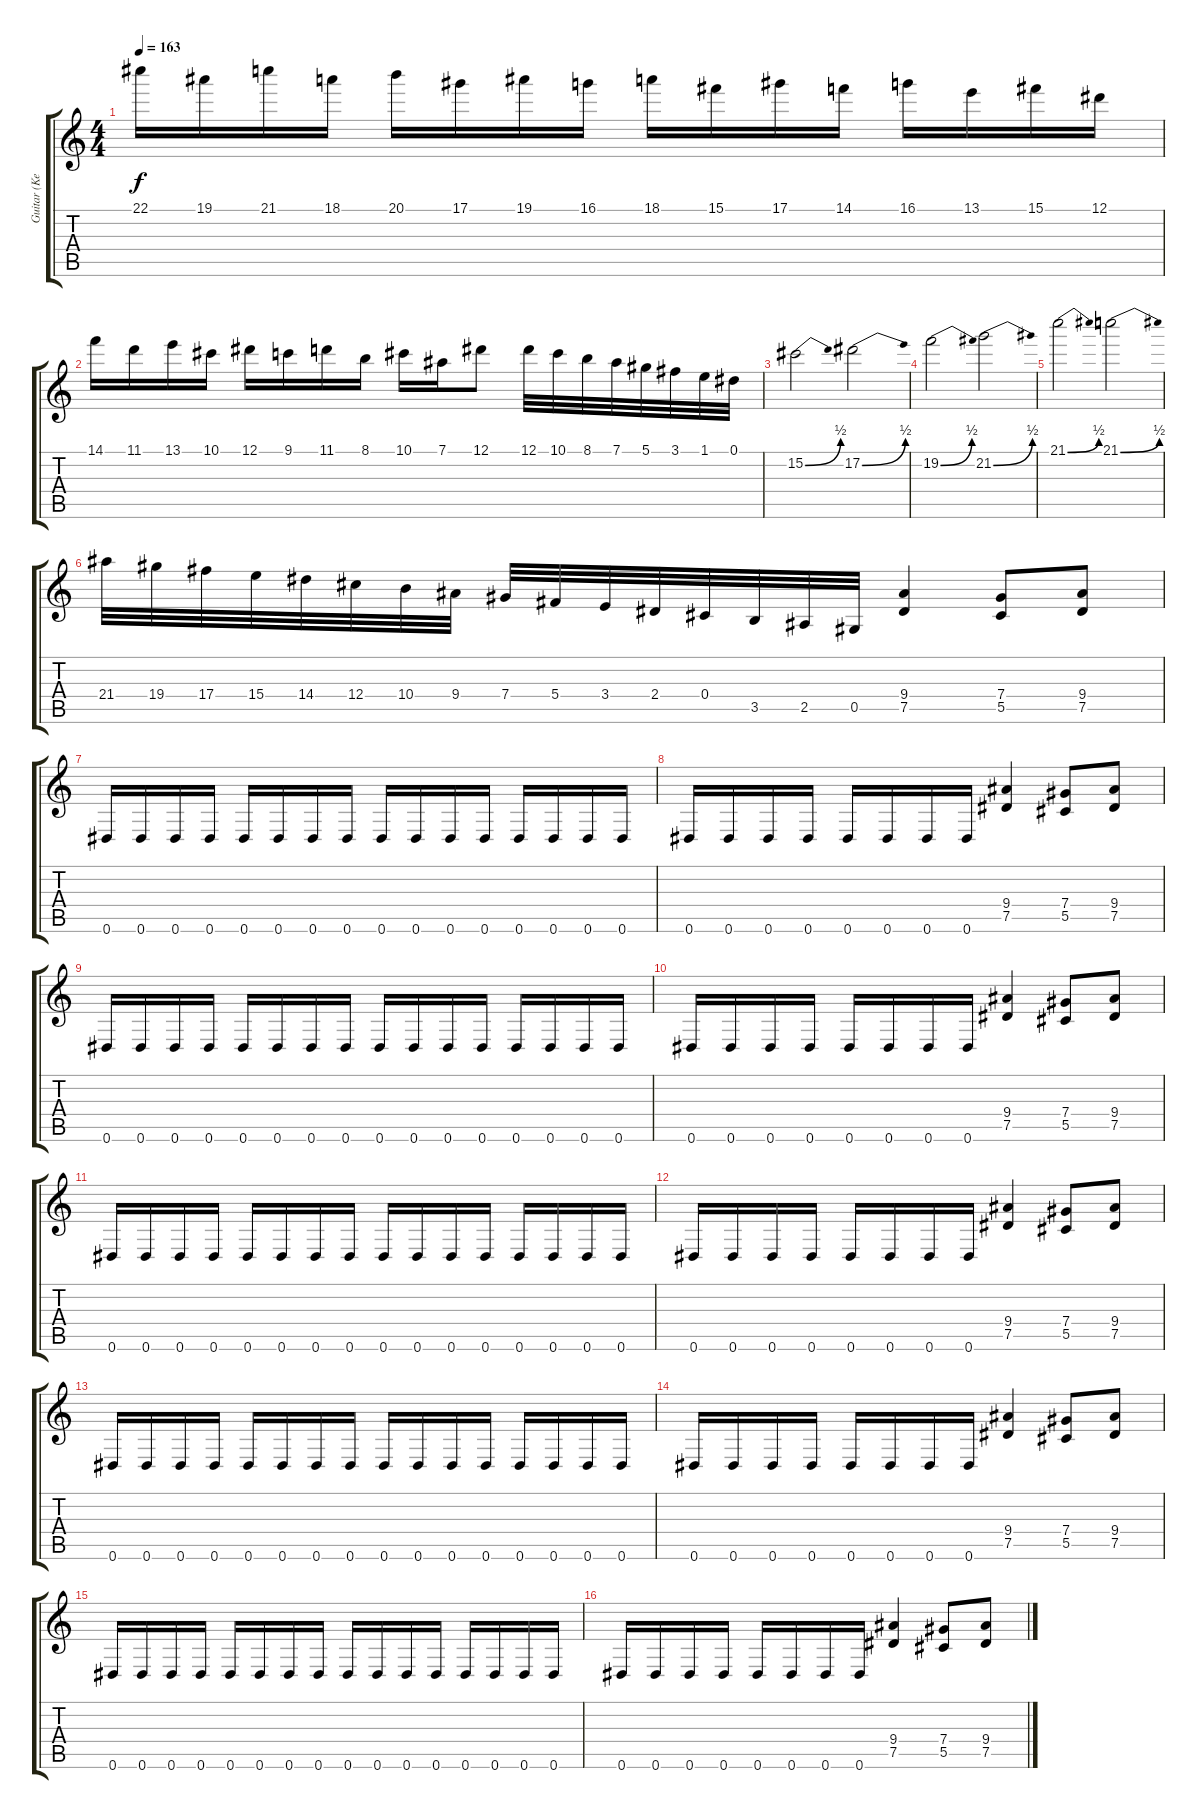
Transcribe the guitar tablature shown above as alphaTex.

\track ("Guitar (Kerry King)" "Guitar (Ke") {instrument distortionguitar}
\staff {score tabs}
\tuning (Eb4 Bb3 Gb3 Db3 Ab2 Eb2) {hide}
\ts (4 4)
\tempo 163
\clef g2
\ks c
22.1.16{dy f} 19.1.16 21.1.16 18.1.16 20.1.16 17.1.16 19.1.16 16.1.16 18.1.16 15.1.16 17.1.16 14.1.16 16.1.16 13.1.16 15.1.16 12.1.16 |
14.1.16 11.1.16 13.1.16 10.1.16 12.1.16 9.1.16 11.1.16 8.1.16 10.1.16 7.1.16 12.1.8 12.1.32{instrument guitarfretnoise} 10.1.32 8.1.32 7.1.32 5.1.32 3.1.32 1.1.32 0.1.32 |
15.2{be (bend 0 0 60 2)}.2{instrument distortionguitar} 17.2{be (bend 0 0 60 2)}.2 |
19.2{be (bend 0 0 60 2)}.2 21.2{be (bend 0 0 60 2)}.2 |
21.1{be (bend 0 0 60 2)}.2 21.1{be (bend 0 0 60 2)}.2 |
21.4.32{instrument guitarfretnoise} 19.4.32 17.4.32 15.4.32 14.4.32 12.4.32 10.4.32 9.4.32 7.4.32 5.4.32 3.4.32 2.4.32 0.4.32 3.5.32 2.5.32 0.5.32 (9.4 7.5).4{instrument distortionguitar} (7.4 5.5).8 (9.4 7.5).8 |
0.6.16 0.6.16 0.6.16 0.6.16 0.6.16 0.6.16 0.6.16 0.6.16 0.6.16 0.6.16 0.6.16 0.6.16 0.6.16 0.6.16 0.6.16 0.6.16 |
0.6.16 0.6.16 0.6.16 0.6.16 0.6.16 0.6.16 0.6.16 0.6.16 (9.4 7.5).4 (7.4 5.5).8 (9.4 7.5).8 |
0.6.16 0.6.16 0.6.16 0.6.16 0.6.16 0.6.16 0.6.16 0.6.16 0.6.16 0.6.16 0.6.16 0.6.16 0.6.16 0.6.16 0.6.16 0.6.16 |
0.6.16 0.6.16 0.6.16 0.6.16 0.6.16 0.6.16 0.6.16 0.6.16 (9.4 7.5).4 (7.4 5.5).8 (9.4 7.5).8 |
0.6.16 0.6.16 0.6.16 0.6.16 0.6.16 0.6.16 0.6.16 0.6.16 0.6.16 0.6.16 0.6.16 0.6.16 0.6.16 0.6.16 0.6.16 0.6.16 |
0.6.16 0.6.16 0.6.16 0.6.16 0.6.16 0.6.16 0.6.16 0.6.16 (9.4 7.5).4 (7.4 5.5).8 (9.4 7.5).8 |
0.6.16 0.6.16 0.6.16 0.6.16 0.6.16 0.6.16 0.6.16 0.6.16 0.6.16 0.6.16 0.6.16 0.6.16 0.6.16 0.6.16 0.6.16 0.6.16 |
0.6.16 0.6.16 0.6.16 0.6.16 0.6.16 0.6.16 0.6.16 0.6.16 (9.4 7.5).4 (7.4 5.5).8 (9.4 7.5).8 |
0.6.16 0.6.16 0.6.16 0.6.16 0.6.16 0.6.16 0.6.16 0.6.16 0.6.16 0.6.16 0.6.16 0.6.16 0.6.16 0.6.16 0.6.16 0.6.16 |
0.6.16 0.6.16 0.6.16 0.6.16 0.6.16 0.6.16 0.6.16 0.6.16 (9.4 7.5).4 (7.4 5.5).8 (9.4 7.5).8
